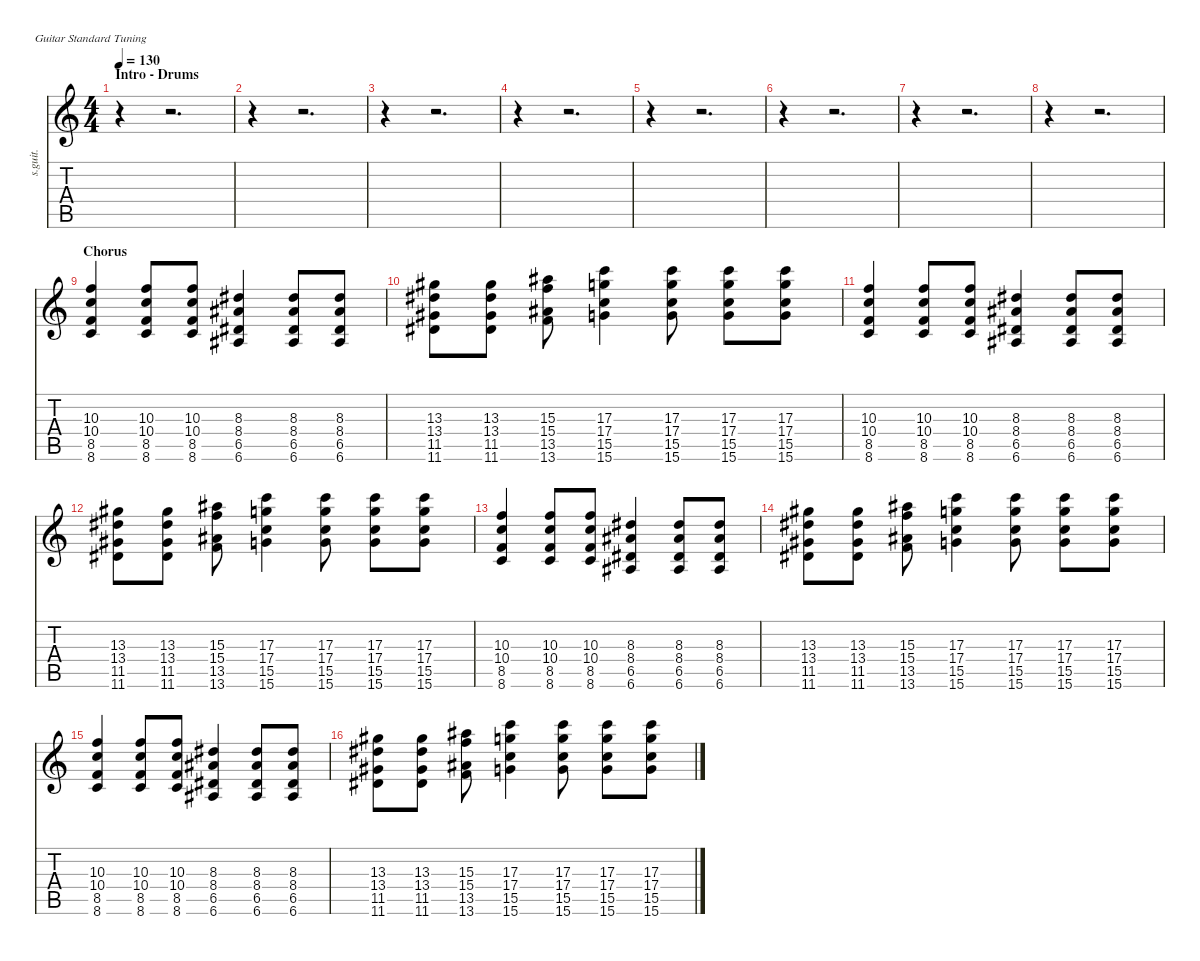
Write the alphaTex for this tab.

\defaultSystemsLayout 4
\hideDynamics
\bracketExtendMode nobrackets
\track ("Graham Coxon - Rhythm Guitar" "s.guit.") {instrument distortionguitar}
\staff {score tabs}
\tuning (E4 B3 G3 D3 A2 E2)
\ts (4 4)
\beaming (8 2 2 2 2)
\section ("" "Intro - Drums")
\tempo 130
\clef g2
\ks c
r.4{dy f instrument distortionguitar} r.2{d} |
r.4 r.2{d} |
r.4 r.2{d} |
r.4 r.2{d} |
r.4 r.2{d} |
r.4 r.2{d} |
r.4 r.2{d} |
r.4 r.2{d} |
\section ("" "Chorus")
(10.3 10.4 8.5 8.6).4{lyrics (0 "") lyrics (1 "") lyrics (2 "") lyrics (3 "") lyrics (4 "")} (10.3 10.4 8.5 8.6).8{lyrics (0 "") lyrics (1 "") lyrics (2 "") lyrics (3 "") lyrics (4 "")} (10.3 10.4 8.5 8.6).8{lyrics (0 "") lyrics (1 "") lyrics (2 "") lyrics (3 "") lyrics (4 "")} (8.3{acc #} 8.4{acc #} 6.5{acc #} 6.6{acc #}).4{lyrics (0 "") lyrics (1 "") lyrics (2 "") lyrics (3 "") lyrics (4 "")} (8.3{acc #} 8.4{acc #} 6.5{acc #} 6.6{acc #}).8{lyrics (0 "") lyrics (1 "") lyrics (2 "") lyrics (3 "") lyrics (4 "")} (8.3{acc #} 8.4{acc #} 6.5{acc #} 6.6{acc #}).8{lyrics (0 "") lyrics (1 "") lyrics (2 "") lyrics (3 "") lyrics (4 "")} |
(13.3{acc #} 13.4{acc #} 11.5{acc #} 11.6{acc #}).8{lyrics (0 "") lyrics (1 "") lyrics (2 "") lyrics (3 "") lyrics (4 "")} (13.3{acc #} 13.4{acc #} 11.5{acc #} 11.6{acc #}).8{lyrics (0 "") lyrics (1 "") lyrics (2 "") lyrics (3 "") lyrics (4 "")} (15.3{acc #} 15.4 13.5{acc #} 13.6).8{lyrics (0 "") lyrics (1 "") lyrics (2 "") lyrics (3 "") lyrics (4 "")} (17.3 17.4 15.5 15.6).4{lyrics (0 "") lyrics (1 "") lyrics (2 "") lyrics (3 "") lyrics (4 "")} (17.3 17.4 15.5 15.6).8{lyrics (0 "") lyrics (1 "") lyrics (2 "") lyrics (3 "") lyrics (4 "")} (17.3 17.4 15.5 15.6).8{lyrics (0 "") lyrics (1 "") lyrics (2 "") lyrics (3 "") lyrics (4 "")} (17.3 17.4 15.5 15.6).8{lyrics (0 "") lyrics (1 "") lyrics (2 "") lyrics (3 "") lyrics (4 "")} |
(10.3 10.4 8.5 8.6).4{lyrics (0 "") lyrics (1 "") lyrics (2 "") lyrics (3 "") lyrics (4 "")} (10.3 10.4 8.5 8.6).8{lyrics (0 "") lyrics (1 "") lyrics (2 "") lyrics (3 "") lyrics (4 "")} (10.3 10.4 8.5 8.6).8{lyrics (0 "") lyrics (1 "") lyrics (2 "") lyrics (3 "") lyrics (4 "")} (8.3{acc #} 8.4{acc #} 6.5{acc #} 6.6{acc #}).4{lyrics (0 "") lyrics (1 "") lyrics (2 "") lyrics (3 "") lyrics (4 "")} (8.3{acc #} 8.4{acc #} 6.5{acc #} 6.6{acc #}).8{lyrics (0 "") lyrics (1 "") lyrics (2 "") lyrics (3 "") lyrics (4 "")} (8.3{acc #} 8.4{acc #} 6.5{acc #} 6.6{acc #}).8{lyrics (0 "") lyrics (1 "") lyrics (2 "") lyrics (3 "") lyrics (4 "")} |
(13.3{acc #} 13.4{acc #} 11.5{acc #} 11.6{acc #}).8{lyrics (0 "") lyrics (1 "") lyrics (2 "") lyrics (3 "") lyrics (4 "")} (13.3{acc #} 13.4{acc #} 11.5{acc #} 11.6{acc #}).8{lyrics (0 "") lyrics (1 "") lyrics (2 "") lyrics (3 "") lyrics (4 "")} (15.3{acc #} 15.4 13.5{acc #} 13.6).8{lyrics (0 "") lyrics (1 "") lyrics (2 "") lyrics (3 "") lyrics (4 "")} (17.3 17.4 15.5 15.6).4{lyrics (0 "") lyrics (1 "") lyrics (2 "") lyrics (3 "") lyrics (4 "")} (17.3 17.4 15.5 15.6).8{lyrics (0 "") lyrics (1 "") lyrics (2 "") lyrics (3 "") lyrics (4 "")} (17.3 17.4 15.5 15.6).8{lyrics (0 "") lyrics (1 "") lyrics (2 "") lyrics (3 "") lyrics (4 "")} (17.3 17.4 15.5 15.6).8{lyrics (0 "") lyrics (1 "") lyrics (2 "") lyrics (3 "") lyrics (4 "")} |
(10.3 10.4 8.5 8.6).4{lyrics (0 "") lyrics (1 "") lyrics (2 "") lyrics (3 "") lyrics (4 "")} (10.3 10.4 8.5 8.6).8{lyrics (0 "") lyrics (1 "") lyrics (2 "") lyrics (3 "") lyrics (4 "")} (10.3 10.4 8.5 8.6).8{lyrics (0 "") lyrics (1 "") lyrics (2 "") lyrics (3 "") lyrics (4 "")} (8.3{acc #} 8.4{acc #} 6.5{acc #} 6.6{acc #}).4{lyrics (0 "") lyrics (1 "") lyrics (2 "") lyrics (3 "") lyrics (4 "")} (8.3{acc #} 8.4{acc #} 6.5{acc #} 6.6{acc #}).8{lyrics (0 "") lyrics (1 "") lyrics (2 "") lyrics (3 "") lyrics (4 "")} (8.3{acc #} 8.4{acc #} 6.5{acc #} 6.6{acc #}).8{lyrics (0 "") lyrics (1 "") lyrics (2 "") lyrics (3 "") lyrics (4 "")} |
(13.3{acc #} 13.4{acc #} 11.5{acc #} 11.6{acc #}).8{lyrics (0 "") lyrics (1 "") lyrics (2 "") lyrics (3 "") lyrics (4 "")} (13.3{acc #} 13.4{acc #} 11.5{acc #} 11.6{acc #}).8{lyrics (0 "") lyrics (1 "") lyrics (2 "") lyrics (3 "") lyrics (4 "")} (15.3{acc #} 15.4 13.5{acc #} 13.6).8{lyrics (0 "") lyrics (1 "") lyrics (2 "") lyrics (3 "") lyrics (4 "")} (17.3 17.4 15.5 15.6).4{lyrics (0 "") lyrics (1 "") lyrics (2 "") lyrics (3 "") lyrics (4 "")} (17.3 17.4 15.5 15.6).8{lyrics (0 "") lyrics (1 "") lyrics (2 "") lyrics (3 "") lyrics (4 "")} (17.3 17.4 15.5 15.6).8{lyrics (0 "") lyrics (1 "") lyrics (2 "") lyrics (3 "") lyrics (4 "")} (17.3 17.4 15.5 15.6).8{lyrics (0 "") lyrics (1 "") lyrics (2 "") lyrics (3 "") lyrics (4 "")} |
(10.3 10.4 8.5 8.6).4{lyrics (0 "") lyrics (1 "") lyrics (2 "") lyrics (3 "") lyrics (4 "")} (10.3 10.4 8.5 8.6).8{lyrics (0 "") lyrics (1 "") lyrics (2 "") lyrics (3 "") lyrics (4 "")} (10.3 10.4 8.5 8.6).8{lyrics (0 "") lyrics (1 "") lyrics (2 "") lyrics (3 "") lyrics (4 "")} (8.3{acc #} 8.4{acc #} 6.5{acc #} 6.6{acc #}).4{lyrics (0 "") lyrics (1 "") lyrics (2 "") lyrics (3 "") lyrics (4 "")} (8.3{acc #} 8.4{acc #} 6.5{acc #} 6.6{acc #}).8{lyrics (0 "") lyrics (1 "") lyrics (2 "") lyrics (3 "") lyrics (4 "")} (8.3{acc #} 8.4{acc #} 6.5{acc #} 6.6{acc #}).8{lyrics (0 "") lyrics (1 "") lyrics (2 "") lyrics (3 "") lyrics (4 "")} |
(13.3{acc #} 13.4{acc #} 11.5{acc #} 11.6{acc #}).8{lyrics (0 "") lyrics (1 "") lyrics (2 "") lyrics (3 "") lyrics (4 "")} (13.3{acc #} 13.4{acc #} 11.5{acc #} 11.6{acc #}).8{lyrics (0 "") lyrics (1 "") lyrics (2 "") lyrics (3 "") lyrics (4 "")} (15.3{acc #} 15.4 13.5{acc #} 13.6).8{lyrics (0 "") lyrics (1 "") lyrics (2 "") lyrics (3 "") lyrics (4 "")} (17.3 17.4 15.5 15.6).4{lyrics (0 "") lyrics (1 "") lyrics (2 "") lyrics (3 "") lyrics (4 "")} (17.3 17.4 15.5 15.6).8{lyrics (0 "") lyrics (1 "") lyrics (2 "") lyrics (3 "") lyrics (4 "")} (17.3 17.4 15.5 15.6).8{lyrics (0 "") lyrics (1 "") lyrics (2 "") lyrics (3 "") lyrics (4 "")} (17.3 17.4 15.5 15.6).8{lyrics (0 "") lyrics (1 "") lyrics (2 "") lyrics (3 "") lyrics (4 "")}
